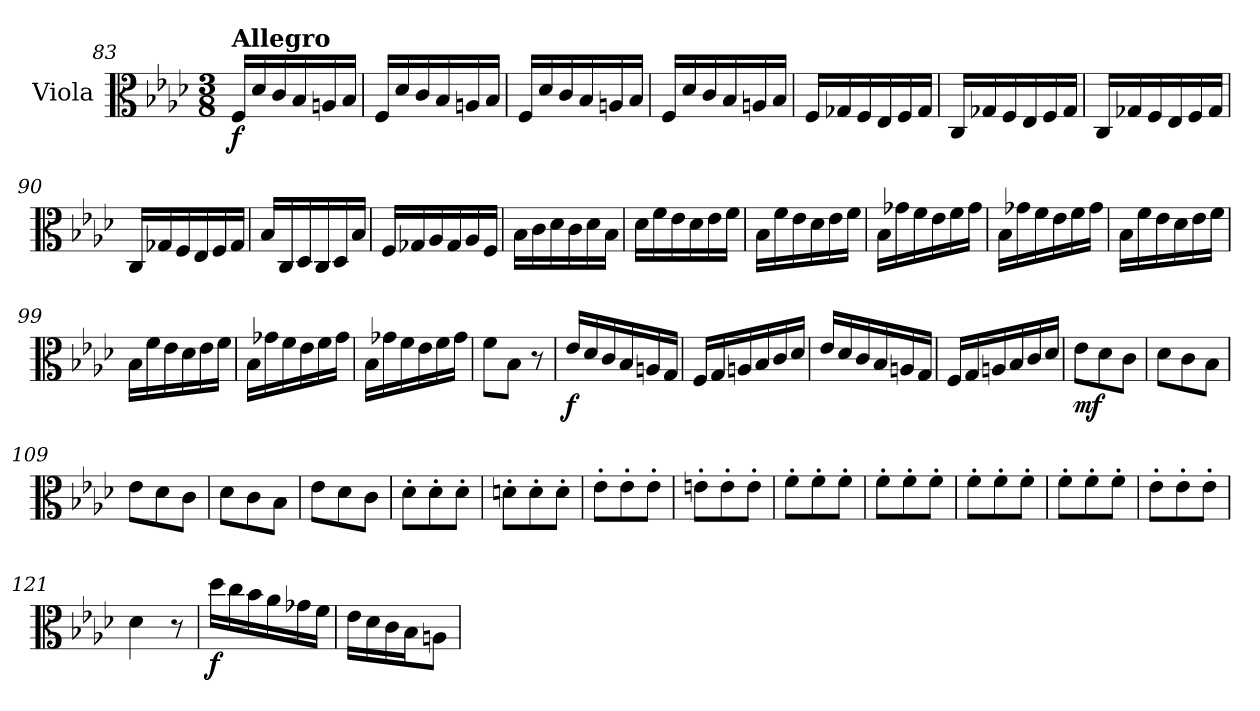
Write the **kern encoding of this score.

**kern	**dynam
*part1	*part1
*staff1	*staff1
*I"Viola	*
*I'Vla.	*
*clefC3	*
*k[b-e-a-d-]	*
*M3/8	*
=83	=83
!LO:TX:a:B:t=Allegro	!
!	!LO:DY:b
16F/LL	f
16d-/	.
16c/	.
16B-/	.
16An/	.
16B-/JJ	.
=84	=84
16F/LL	.
16d-/	.
16c/	.
16B-/	.
16An/	.
16B-/JJ	.
!!LO:LB:g=z
=85	=85
16F/LL	.
16d-/	.
16c/	.
16B-/	.
16An/	.
16B-/JJ	.
=86	=86
16F/LL	.
16d-/	.
16c/	.
16B-/	.
16An/	.
16B-/JJ	.
=87	=87
16F/LL	.
16G-X/	.
16F/	.
16E-/	.
16F/	.
16G-/JJ	.
=88	=88
16C/LL	.
16G-X/	.
16F/	.
16E-/	.
16F/	.
16G-/JJ	.
=89	=89
16C/LL	.
16G-X/	.
16F/	.
16E-/	.
16F/	.
16G-/JJ	.
=90	=90
16C/LL	.
16G-X/	.
16F/	.
16E-/	.
16F/	.
16G-/JJ	.
=91	=91
16B-/LL	.
16C/	.
16D-/	.
16C/	.
16D-/	.
16B-/JJ	.
=92	=92
16F/LL	.
16G-X/	.
16A-/	.
16G-/	.
16A-/	.
16F/JJ	.
!!LO:LB:g=z
=93	=93
16B-\LL	.
16c\	.
16d-\	.
16c\	.
16d-\	.
16B-\JJ	.
=94	=94
16d-\LL	.
16f\	.
16e-\	.
16d-\	.
16e-\	.
16f\JJ	.
=95	=95
16B-\LL	.
16f\	.
16e-\	.
16d-\	.
16e-\	.
16f\JJ	.
=96	=96
16B-\LL	.
16g-X\	.
16f\	.
16e-\	.
16f\	.
16g-\JJ	.
=97	=97
16B-\LL	.
16g-X\	.
16f\	.
16e-\	.
16f\	.
16g-\JJ	.
=98	=98
16B-\LL	.
16f\	.
16e-\	.
16d-\	.
16e-\	.
16f\JJ	.
=99	=99
16B-\LL	.
16f\	.
16e-\	.
16d-\	.
16e-\	.
16f\JJ	.
=100	=100
16B-\LL	.
16g-X\	.
16f\	.
16e-\	.
16f\	.
16g-\JJ	.
=101	=101
16B-\LL	.
16g-X\	.
16f\	.
16e-\	.
16f\	.
16g-\JJ	.
!!LO:LB:g=z
=102	=102
8f\L	.
8B-\J	.
8r	.
=103	=103
!	!LO:DY:b
16e-/LL	f
16d-/	.
16c/	.
16B-/	.
16An/	.
16G/JJ	.
=104	=104
16F/LL	.
16G/	.
16An/	.
16B-/	.
16c/	.
16d-/JJ	.
=105	=105
16e-/LL	.
16d-/	.
16c/	.
16B-/	.
16An/	.
16G/JJ	.
=106	=106
16F/LL	.
16G/	.
16An/	.
16B-/	.
16c/	.
16d-/JJ	.
=107	=107
!	!LO:DY:b
8e-\L	mf
8d-\	.
8c\J	.
=108	=108
8d-\L	.
8c\	.
8B-\J	.
=109	=109
8e-\L	.
8d-\	.
8c\J	.
=110	=110
8d-\L	.
8c\	.
8B-\J	.
=111	=111
8e-\L	.
8d-\	.
8c\J	.
=112	=112
8d-'\L	.
8d-'\	.
8d-'\J	.
=113	=113
8dn'\L	.
8d'\	.
8d'\J	.
=114	=114
8e-'\L	.
8e-'\	.
8e-'\J	.
!!LO:LB:g=z
=115	=115
8en'\L	.
8e'\	.
8e'\J	.
=116	=116
8f'\L	.
8f'\	.
8f'\J	.
=117	=117
8f'\L	.
8f'\	.
8f'\J	.
=118	=118
8f'\L	.
8f'\	.
8f'\J	.
=119	=119
8f'\L	.
8f'\	.
8f'\J	.
=120	=120
8e-'\L	.
8e-'\	.
8e-'\J	.
=121	=121
4d-\	.
8r	.
=122	=122
!	!LO:DY:b
16dd-\LL	f
16cc\	.
16b-\	.
16a-\	.
16g-X\	.
16f\JJ	.
=123	=123
16e-\LL	.
16d-\	.
16c\	.
16B-\J	.
8An\J	.
=	=
*-	*-
